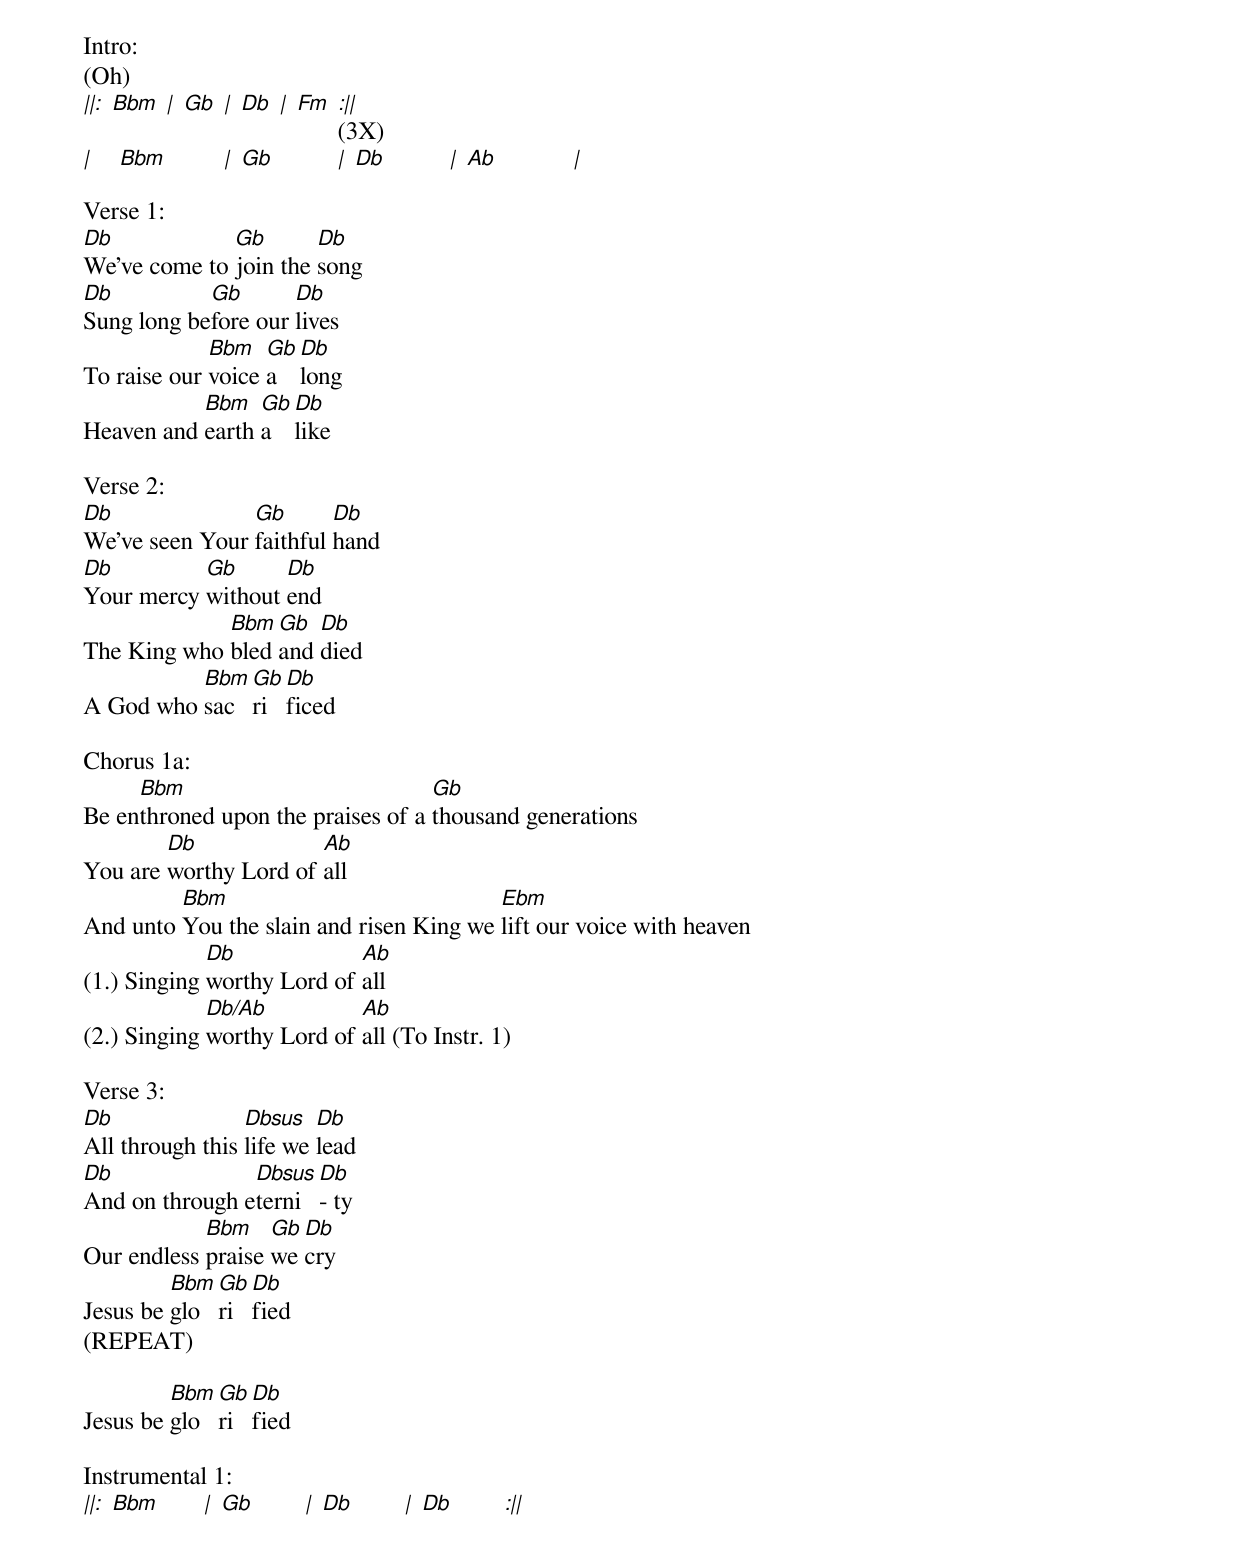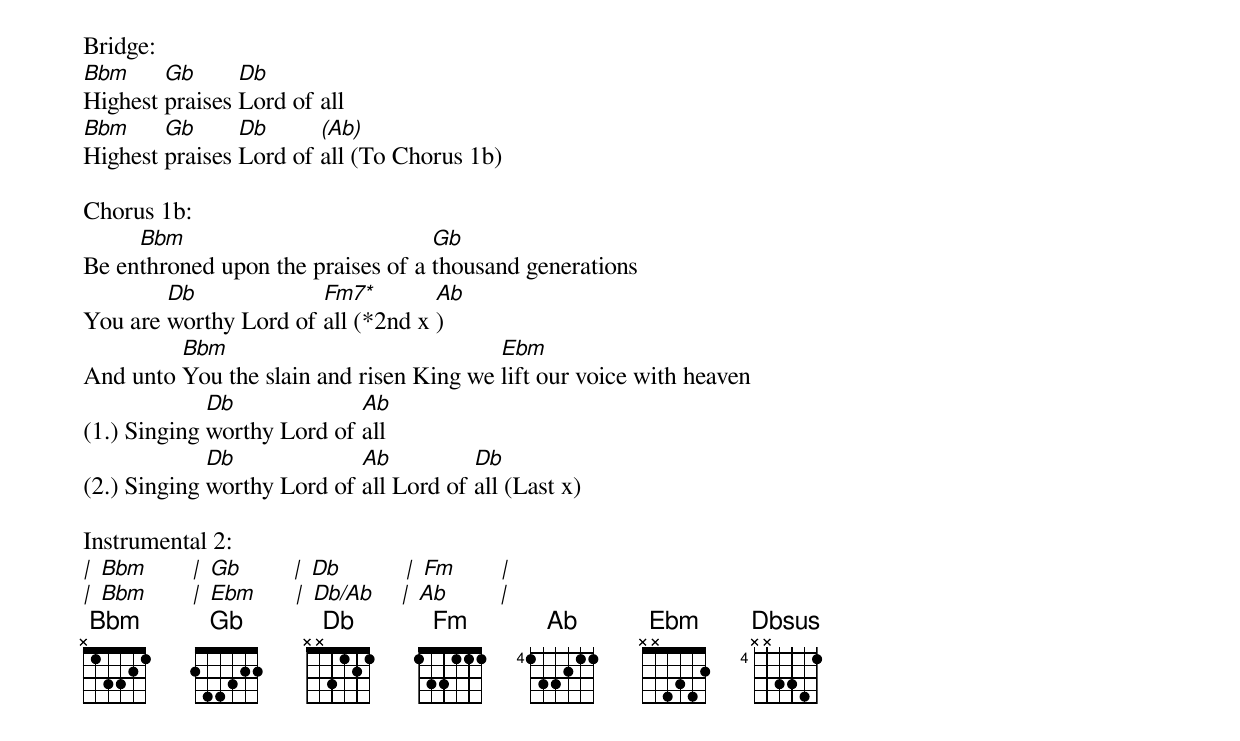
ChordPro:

Intro:
(Oh)
[||:] [Bbm] [|] [Gb] [|] [Db] [|] [Fm] [:||](3X)
[|]    [Bbm]         [|] [Gb]          [|] [Db]          [|] [Ab]            [|]

Verse 1:
[Db]We've come to [Gb]join the [Db]song
[Db]Sung long be[Gb]fore our [Db]lives
To raise our [Bbm]voice [Gb]a[Db]long
Heaven and [Bbm]earth [Gb]a[Db]like

Verse 2:
[Db]We've seen Your [Gb]faithful [Db]hand
[Db]Your mercy [Gb]without [Db]end
The King who [Bbm]bled [Gb]and [Db]died
A God who [Bbm]sac[Gb]ri[Db]ficed

Chorus 1a:
Be en[Bbm]throned upon the praises of a [Gb]thousand generations
You are [Db]worthy Lord of [Ab]all
And unto [Bbm]You the slain and risen King we [Ebm]lift our voice with heaven
(1.) Singing [Db]worthy Lord of [Ab]all
(2.) Singing [Db/Ab]worthy Lord of [Ab]all (To Instr. 1)

Verse 3:
[Db]All through this [Dbsus]life we [Db]lead
[Db]And on through e[Dbsus]terni [Db]- ty
Our endless [Bbm]praise [Gb]we [Db]cry
Jesus be [Bbm]glo[Gb]ri[Db]fied
(REPEAT)

Jesus be [Bbm]glo[Gb]ri[Db]fied

Instrumental 1:
[||:] [Bbm]       [|] [Gb]        [|] [Db]        [|] [Db]        [:||]

Bridge:
[Bbm]Highest [Gb]praises [Db]Lord of all
[Bbm]Highest [Gb]praises [Db]Lord of [(Ab)]all (To Chorus 1b)

Chorus 1b:
Be en[Bbm]throned upon the praises of a [Gb]thousand generations
You are [Db]worthy Lord of [Fm7*]all (*2nd x [Ab])
And unto [Bbm]You the slain and risen King we [Ebm]lift our voice with heaven
(1.) Singing [Db]worthy Lord of [Ab]all
(2.) Singing [Db]worthy Lord of [Ab]all Lord of [Db]all (Last x)

Instrumental 2:
[|] [Bbm]       [|] [Gb]        [|] [Db]          [|] [Fm]       [|]
[|] [Bbm]       [|] [Ebm]      [|] [Db/Ab]    [|] [Ab]        [|]
